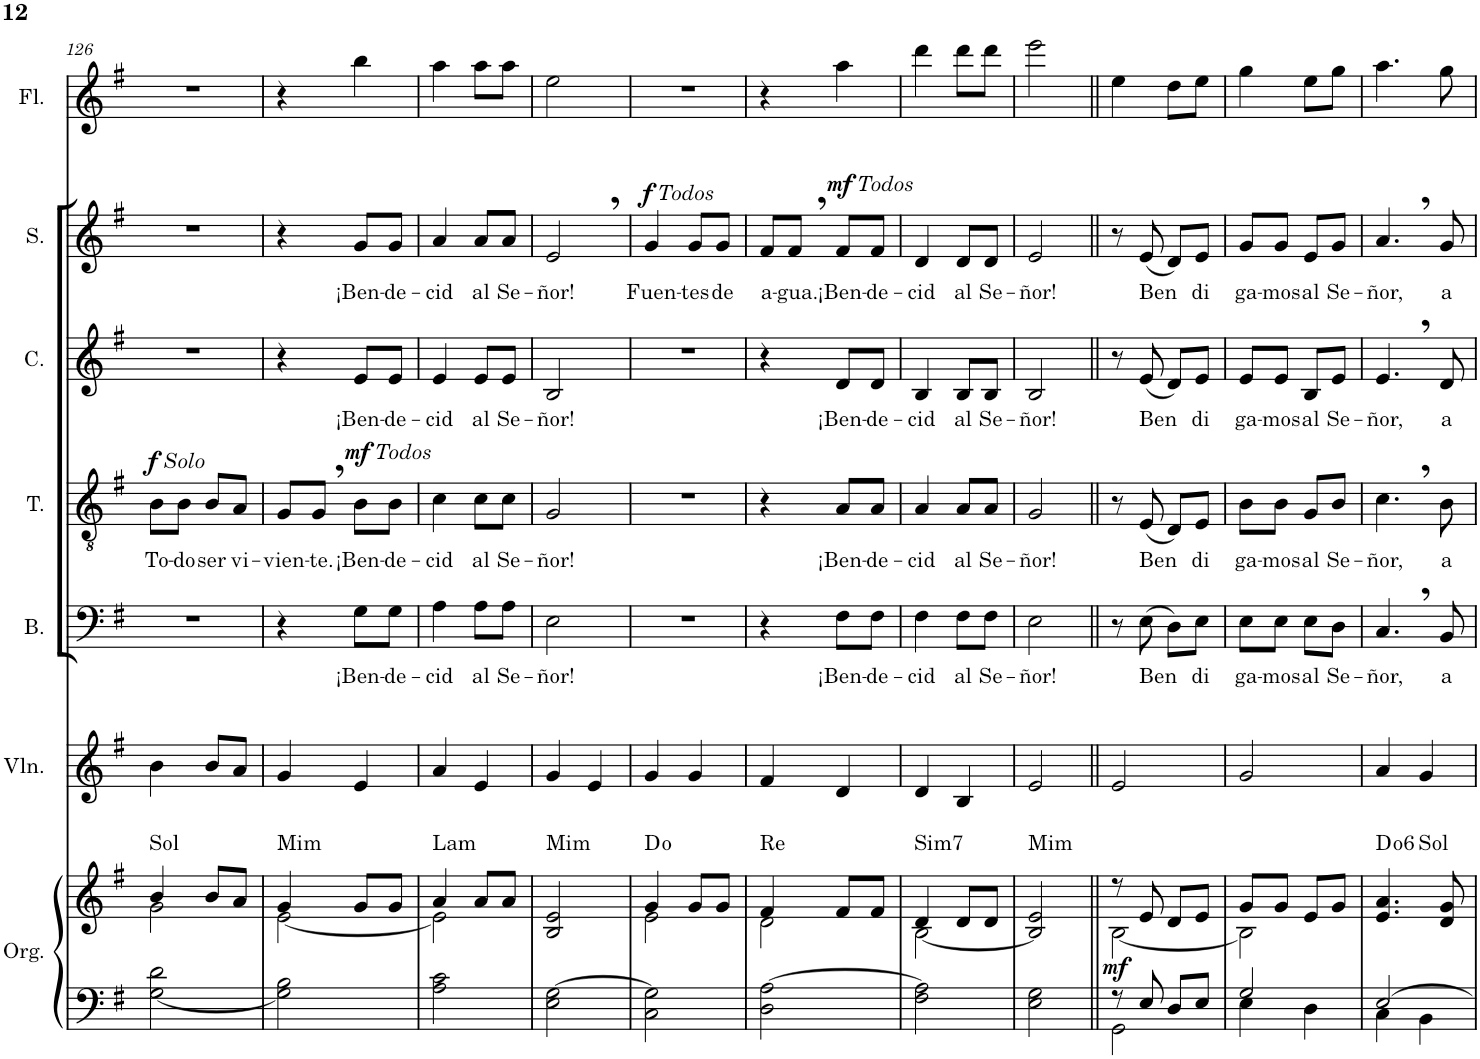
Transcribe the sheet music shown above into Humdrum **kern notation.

**kern	**kern	**dynam	**harte	**kern	**kern	**text	**kern	**text	**dynam	**kern	**text	**kern	**text	**dynam	**kern
*part7	*part7	*part7	*part7	*part6	*part5	*part5	*part4	*part4	*part4	*part3	*part3	*part2	*part2	*part2	*part1
*staff8	*staff7	*staff7/8	*	*staff6	*staff5	*staff5	*staff4	*staff4	*staff4	*staff3	*staff3	*staff2	*staff2	*staff2	*staff1
*I"Órgano	*	*	*	*I"Violín	*I"Bajo	*	*I"Tenor	*	*	*I"Contralto	*	*I"Soprano	*	*	*I"Flauta
*	*	*	*	*I'Vln.	*I'B.	*	*I'T.	*	*	*I'C.	*	*I'S.	*	*	*I'Fl.
!!LO:PB:g=z
*clefF4	*clefG2	*	*	*clefG2	*clefF4	*	*clefGv2	*	*	*clefG2	*	*clefG2	*	*	*clefG2
*k[f#]	*k[f#]	*	*	*k[f#]	*k[f#]	*	*k[f#]	*	*	*k[f#]	*	*k[f#]	*	*	*k[f#]
*M2/4	*M2/4	*	*	*M2/4	*M2/4	*	*M2/4	*	*	*M2/4	*	*M2/4	*	*	*M2/4
=126	=126	=126	=126	=126	=126	=126	=126	=126	=126	=126	=126	=126	=126	=126	=126
*	*^	*	*	*	*	*	*	*	*	*	*	*	*	*	*
!	!	!	!	!	!	!	!	!LO:TX:a:i:t=Solo	!	!	!	!	!	!	!	!
!	!	!	!	!LO:H:kt=Sol	!	!	!	!	!LO:LY:b	!LO:DY:a	!	!	!	!	!	!
[2G\ 2d\	4b/	2g\	.	N	4b\	2r	.	8B\L	To-	f	2r	.	2r	.	.	2r
!	!	!	!	!	!	!	!	!	!LO:LY:b	!	!	!	!	!	!	!
.	.	.	.	.	.	.	.	8B\J	-do	.	.	.	.	.	.	.
!	!	!	!	!	!	!	!	!	!LO:LY:b	!	!	!	!	!	!	!
.	8b/L	.	.	.	8b/L	.	.	8B/L	ser	.	.	.	.	.	.	.
!	!	!	!	!	!	!	!	!	!LO:LY:b	!	!	!	!	!	!	!
.	8a/J	.	.	.	8a/J	.	.	8A/J	vi-	.	.	.	.	.	.	.
=127	=127	=127	=127	=127	=127	=127	=127	=127	=127	=127	=127	=127	=127	=127	=127	=127
!	!	!	!	!LO:H:kt=Mim	!	!	!	!	!LO:LY:b	!	!	!	!	!	!	!
2G\] 2B\	4g/	[2e\	.	N	4g/	4r	.	8G/L	-vien-	.	4r	.	4r	.	.	4r
!	!	!	!	!	!	!	!	!	!LO:LY:b	!	!	!	!	!	!	!
.	.	.	.	.	.	.	.	8G,/J	-te.	.	.	.	.	.	.	.
!	!	!	!	!	!	!	!	!LO:TX:a:i:t=Todos	!	!	!	!	!	!	!	!
!	!	!	!	!	!	!	!LO:LY:b	!	!LO:LY:b	!LO:DY:a	!	!LO:LY:b	!	!LO:LY:b	!	!
.	8g/L	.	.	.	4e/	8G\L	¡Ben-	8B\L	¡Ben-	mf	8e/L	¡Ben-	8g/L	¡Ben-	.	4bb\
!	!	!	!	!	!	!	!LO:LY:b	!	!LO:LY:b	!	!	!LO:LY:b	!	!LO:LY:b	!	!
.	8g/J	.	.	.	.	8G\J	-de-	8B\J	-de-	.	8e/J	-de-	8g/J	-de-	.	.
=128	=128	=128	=128	=128	=128	=128	=128	=128	=128	=128	=128	=128	=128	=128	=128	=128
!	!	!	!	!LO:H:kt=Lam	!	!	!LO:LY:b	!	!LO:LY:b	!	!	!LO:LY:b	!	!LO:LY:b	!	!
2A\ 2c\	4a/	2e\]	.	N	4a/	4A\	-cid	4c\	-cid	.	4e/	-cid	4a/	-cid	.	4aa\
!	!	!	!	!	!	!	!LO:LY:b	!	!LO:LY:b	!	!	!LO:LY:b	!	!LO:LY:b	!	!
.	8a/L	.	.	.	4e/	8A\L	al	8c\L	al	.	8e/L	al	8a/L	al	.	8aa\L
!	!	!	!	!	!	!	!LO:LY:b	!	!LO:LY:b	!	!	!LO:LY:b	!	!LO:LY:b	!	!
.	8a/J	.	.	.	.	8A\J	Se-	8c\J	Se-	.	8e/J	Se-	8a/J	Se-	.	8aa\J
*	*v	*v	*	*	*	*	*	*	*	*	*	*	*	*	*	*
=129	=129	=129	=129	=129	=129	=129	=129	=129	=129	=129	=129	=129	=129	=129	=129
!	!	!	!LO:H:kt=Mim	!	!	!LO:LY:b	!	!LO:LY:b	!	!	!LO:LY:b	!	!LO:LY:b	!	!
2E\ [2G\	2B/ 2e/	.	N	4g/	2E\	-ñor!	2G/	-ñor!	.	2B/	-ñor!	2e,/	-ñor!	.	2ee\
.	.	.	.	4e/	.	.	.	.	.	.	.	.	.	.	.
=130	=130	=130	=130	=130	=130	=130	=130	=130	=130	=130	=130	=130	=130	=130	=130
*	*^	*	*	*	*	*	*	*	*	*	*	*	*	*	*
!	!	!	!	!	!	!	!	!	!	!	!	!	!LO:TX:a:i:t=Todos	!	!	!
!	!	!	!	!	!	!	!	!	!	!	!	!	!	!LO:LY:b	!LO:DY:a	!
2C\ 2G\]	4g/	2e\	.	D:dim	4g/	2r	.	2r	.	.	2r	.	4g/	-Fuen-	f	2r
!	!	!	!	!	!	!	!	!	!	!	!	!	!	!LO:LY:b	!	!
.	8g/L	.	.	.	4g/	.	.	.	.	.	.	.	8g/L	-tes	.	.
!	!	!	!	!	!	!	!	!	!	!	!	!	!	!LO:LY:b	!	!
.	8g/J	.	.	.	.	.	.	.	.	.	.	.	8g/J	de	.	.
=131	=131	=131	=131	=131	=131	=131	=131	=131	=131	=131	=131	=131	=131	=131	=131	=131
!	!	!	!	!LO:H:kt=Re	!	!	!	!	!	!	!	!	!	!LO:LY:b	!	!
2D\ [2A\	4f#/	2d\	.	N	4f#/	4r	.	4r	.	.	4r	.	8f#/L	a-	.	4r
!	!	!	!	!	!	!	!	!	!	!	!	!	!	!LO:LY:b	!	!
.	.	.	.	.	.	.	.	.	.	.	.	.	8f#,/J	-gua.	.	.
!	!	!	!	!	!	!	!	!	!	!	!	!	!LO:TX:a:i:t=Todos	!	!	!
!	!	!	!	!	!	!	!LO:LY:b	!	!LO:LY:b	!	!	!LO:LY:b	!	!LO:LY:b	!LO:DY:a	!
.	8f#/L	.	.	.	4d/	8F#\L	¡Ben-	8A/L	¡Ben-	.	8d/L	¡Ben-	8f#/L	¡Ben-	mf	4aa\
!	!	!	!	!	!	!	!LO:LY:b	!	!LO:LY:b	!	!	!LO:LY:b	!	!LO:LY:b	!	!
.	8f#/J	.	.	.	.	8F#\J	-de-	8A/J	-de-	.	8d/J	-de-	8f#/J	-de-	.	.
=132	=132	=132	=132	=132	=132	=132	=132	=132	=132	=132	=132	=132	=132	=132	=132	=132
!	!	!	!	!LO:H:kt=Sim7	!	!	!LO:LY:b	!	!LO:LY:b	!	!	!LO:LY:b	!	!LO:LY:b	!	!
2F#\ 2A\]	4d/	[2B\	.	N	4d/	4F#\	-cid	4A/	-cid	.	4B/	-cid	4d/	-cid	.	4ddd\
!	!	!	!	!	!	!	!LO:LY:b	!	!LO:LY:b	!	!	!LO:LY:b	!	!LO:LY:b	!	!
.	8d/L	.	.	.	4B/	8F#\L	al	8A/L	al	.	8B/L	al	8d/L	al	.	8ddd\L
!	!	!	!	!	!	!	!LO:LY:b	!	!LO:LY:b	!	!	!LO:LY:b	!	!LO:LY:b	!	!
.	8d/J	.	.	.	.	8F#\J	Se-	8A/J	Se-	.	8B/J	Se-	8d/J	Se-	.	8ddd\J
*	*v	*v	*	*	*	*	*	*	*	*	*	*	*	*	*	*
=133	=133	=133	=133	=133	=133	=133	=133	=133	=133	=133	=133	=133	=133	=133	=133
!	!	!	!LO:H:kt=Mim	!	!	!LO:LY:b	!	!LO:LY:b	!	!	!LO:LY:b	!	!LO:LY:b	!	!
2E\ 2G\	2B/] 2e/	.	N	2e/	2E\	-ñor!	2G/	-ñor!	.	2B/	-ñor!	2e/	-ñor!	.	2eee\
=134||	=134||	=134||	=134||	=134||	=134||	=134||	=134||	=134||	=134||	=134||	=134||	=134||	=134||	=134||	=134||
*^	*^	*	*	*	*	*	*	*	*	*	*	*	*	*	*
!	!	!	!	!LO:DY:b	!	!	!	!	!	!	!	!	!	!	!	!	!
8r	2GG\	8r	[2B\	mf	.	2e/	8r	.	8r	.	.	8r	.	8r	.	.	4ee\
!	!	!	!	!	!	!	!	!LO:LY:b	!	!LO:LY:b	!	!	!LO:LY:b	!	!LO:LY:b	!	!
8E/	.	8e/	.	.	.	.	(8E\	Ben	(8E/	Ben	.	(8e/	Ben	(8e/	Ben	.	.
8D/L	.	8d/L	.	.	.	.	8D\L)	.	8D/L)	.	.	8d/L)	.	8d/L)	.	.	8dd\L
!	!	!	!	!	!	!	!	!LO:LY:b	!	!LO:LY:b	!	!	!LO:LY:b	!	!LO:LY:b	!	!
8E/J	.	8e/J	.	.	.	.	8E\J	di	8E/J	di	.	8e/J	di	8e/J	di	.	8ee\J
=135	=135	=135	=135	=135	=135	=135	=135	=135	=135	=135	=135	=135	=135	=135	=135	=135	=135
!	!	!	!	!	!	!	!	!LO:LY:b	!	!LO:LY:b	!	!	!LO:LY:b	!	!LO:LY:b	!	!
2G/	4E\	8g/L	2B\]	.	.	2g/	8E\L	-ga-	8B\L	-ga-	.	8e/L	-ga-	8g/L	-ga-	.	4gg\
!	!	!	!	!	!	!	!	!LO:LY:b	!	!LO:LY:b	!	!	!LO:LY:b	!	!LO:LY:b	!	!
.	.	8g/J	.	.	.	.	8E\J	-mos	8B\J	-mos	.	8e/J	-mos	8g/J	-mos	.	.
!	!	!	!	!	!	!	!	!LO:LY:b	!	!LO:LY:b	!	!	!LO:LY:b	!	!LO:LY:b	!	!
.	4D\	8e/L	.	.	.	.	8E\L	al	8G/L	al	.	8B/L	al	8e/L	al	.	8ee\L
!	!	!	!	!	!	!	!	!LO:LY:b	!	!LO:LY:b	!	!	!LO:LY:b	!	!LO:LY:b	!	!
.	.	8g/J	.	.	.	.	8D\J	Se-	8B/J	Se-	.	8e/J	Se-	8g/J	Se-	.	8gg\J
*	*	*v	*v	*	*	*	*	*	*	*	*	*	*	*	*	*	*
=136	=136	=136	=136	=136	=136	=136	=136	=136	=136	=136	=136	=136	=136	=136	=136	=136
!	!	!	!	!LO:H:n=1:kt=6	!	!	!LO:LY:b	!	!LO:LY:b	!	!	!LO:LY:b	!	!LO:LY:b	!	!
!	!	!	!	!LO:H:n=2:kt=Sol	!	!	!	!	!	!	!	!	!	!	!	!
[2E/	4C\	4.e/ 4.a/	.	D:dim(6) N	4a/	4.C,/	-ñor,	4.c,\	-ñor,	.	4.e,/	-ñor,	4.a,/	-ñor,	.	4.aa\
.	4BB\	.	.	.	4g/	.	.	.	.	.	.	.	.	.	.	.
!	!	!	!	!	!	!	!LO:LY:b	!	!LO:LY:b	!	!	!LO:LY:b	!	!LO:LY:b	!	!
.	.	8d/ 8g/	.	.	.	8BB/	a	8B\	a	.	8d/	a	8g/	a	.	8gg\
*v	*v	*	*	*	*	*	*	*	*	*	*	*	*	*	*	*
=	=	=	=	=	=	=	=	=	=	=	=	=	=	=	=
*-	*-	*-	*-	*-	*-	*-	*-	*-	*-	*-	*-	*-	*-	*-	*-
